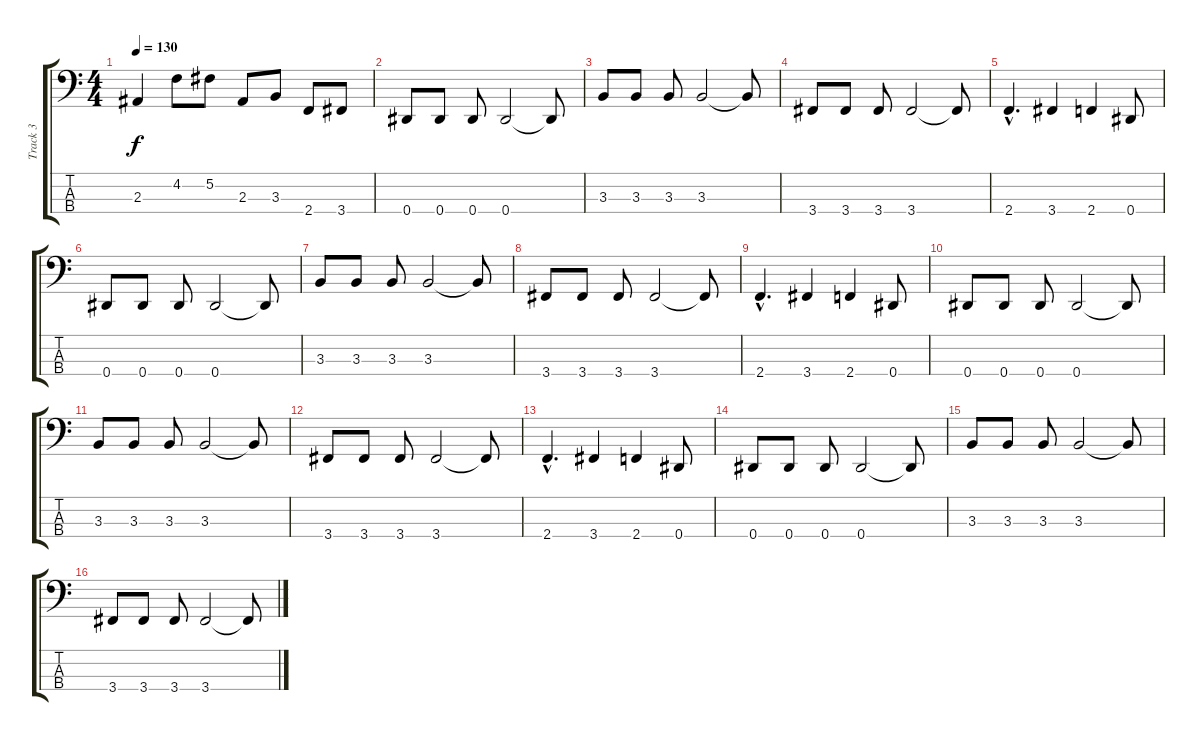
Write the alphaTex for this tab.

\track ("Track 3" "Track 3") {instrument electricbasspick}
\staff {score tabs}
\tuning (Gb2 Db2 Ab1 Eb1) {hide}
\ts (4 4)
\tempo 130
\clef f4
\ks c
2.3.4{dy f} 4.2.8 5.2.8 2.3.8 3.3.8 2.4.8 3.4.8 |
0.4.8 0.4.8 0.4.8 0.4.2 0.4{t}.8 |
3.3.8 3.3.8 3.3.8 3.3.2 3.3{t}.8 |
3.4.8 3.4.8 3.4.8 3.4.2 3.4{t}.8 |
2.4{hac}.4{d} 3.4.4 2.4.4 0.4.8 |
0.4.8 0.4.8 0.4.8 0.4.2 0.4{t}.8 |
3.3.8 3.3.8 3.3.8 3.3.2 3.3{t}.8 |
3.4.8 3.4.8 3.4.8 3.4.2 3.4{t}.8 |
2.4{hac}.4{d} 3.4.4 2.4.4 0.4.8 |
0.4.8 0.4.8 0.4.8 0.4.2 0.4{t}.8 |
3.3.8 3.3.8 3.3.8 3.3.2 3.3{t}.8 |
3.4.8 3.4.8 3.4.8 3.4.2 3.4{t}.8 |
2.4{hac}.4{d} 3.4.4 2.4.4 0.4.8 |
0.4.8 0.4.8 0.4.8 0.4.2 0.4{t}.8 |
3.3.8 3.3.8 3.3.8 3.3.2 3.3{t}.8 |
3.4.8 3.4.8 3.4.8 3.4.2 3.4{t}.8
